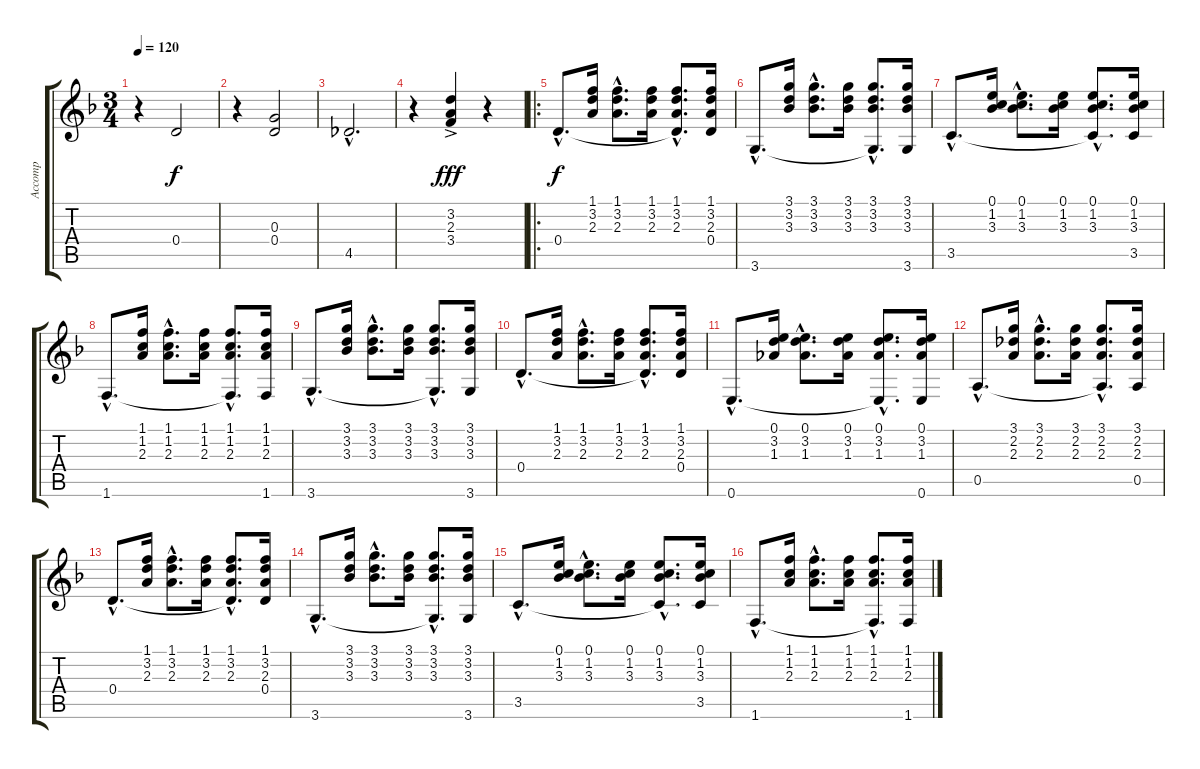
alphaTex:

\track ("Accomp" "Accomp") {instrument acousticguitarnylon}
\staff {score tabs}
\tuning (E4 B3 G3 D3 A2 E2) {hide}
\ts (3 4)
\tempo 120
\clef g2
\ks f
r.4{dy f volume 13 instrument acousticguitarnylon} 0.4.2 |
r.4 (0.3 0.4).2 |
4.5{hac}.2{d} |
r.4 (3.2{ac} 2.3 3.4{ac}).4{dy fff} r.4 |
\ro
0.4{hac}.8{d dy f volume 8} (1.1 3.2 2.3).16 (1.1{hac} 3.2{hac} 2.3{hac}).8{d} (1.1 3.2 2.3).16 (1.1{hac} 3.2{hac} 2.3{hac} 0.4{hac t}).8{d} (1.1 3.2 2.3 0.4).16 |
3.6{hac}.8{d} (3.1 3.2 3.3).16 (3.1{hac} 3.2{hac} 3.3{hac}).8{d} (3.1 3.2 3.3).16 (3.1{hac} 3.2{hac} 3.3{hac} 3.6{hac t}).8{d} (3.1 3.2 3.3 3.6).16 |
3.5{hac}.8{d} (0.1 1.2 3.3).16 (0.1{hac} 1.2{hac} 3.3{hac}).8{d} (0.1 1.2 3.3).16 (0.1{hac} 1.2{hac} 3.3{hac} 3.5{hac t}).8{d} (0.1 1.2 3.3 3.5).16 |
1.6{hac}.8{d} (1.1 1.2 2.3).16 (1.1{hac} 1.2{hac} 2.3{hac}).8{d} (1.1 1.2 2.3).16 (1.1{hac} 1.2{hac} 2.3{hac} 1.6{hac t}).8{d} (1.1 1.2 2.3 1.6).16 |
3.6{hac}.8{d} (3.1 3.2 3.3).16 (3.1{hac} 3.2{hac} 3.3{hac}).8{d} (3.1 3.2 3.3).16 (3.1{hac} 3.2{hac} 3.3{hac} 3.6{hac t}).8{d} (3.1 3.2 3.3 3.6).16 |
0.4{hac}.8{d} (1.1 3.2 2.3).16 (1.1{hac} 3.2{hac} 2.3{hac}).8{d} (1.1 3.2 2.3).16 (1.1{hac} 3.2{hac} 2.3{hac} 0.4{hac t}).8{d} (1.1 3.2 2.3 0.4).16 |
0.6{hac}.8{d} (0.1 3.2 1.3).16 (0.1{hac} 3.2{hac} 1.3{hac}).8{d} (0.1 3.2 1.3).16 (0.1{hac} 3.2{hac} 1.3{hac} 0.6{hac t}).8{d} (0.1 3.2 1.3 0.6).16 |
0.5{hac}.8{d} (3.1 2.2 2.3).16 (3.1{hac} 2.2{hac} 2.3{hac}).8{d} (3.1 2.2 2.3).16 (3.1{hac} 2.2{hac} 2.3{hac} 0.5{hac t}).8{d} (3.1 2.2 2.3 0.5).16 |
0.4{hac}.8{d} (1.1 3.2 2.3).16 (1.1{hac} 3.2{hac} 2.3{hac}).8{d} (1.1 3.2 2.3).16 (1.1{hac} 3.2{hac} 2.3{hac} 0.4{hac t}).8{d} (1.1 3.2 2.3 0.4).16 |
3.6{hac}.8{d} (3.1 3.2 3.3).16 (3.1{hac} 3.2{hac} 3.3{hac}).8{d} (3.1 3.2 3.3).16 (3.1{hac} 3.2{hac} 3.3{hac} 3.6{hac t}).8{d} (3.1 3.2 3.3 3.6).16 |
3.5{hac}.8{d} (0.1 1.2 3.3).16 (0.1{hac} 1.2{hac} 3.3{hac}).8{d} (0.1 1.2 3.3).16 (0.1{hac} 1.2{hac} 3.3{hac} 3.5{hac t}).8{d} (0.1 1.2 3.3 3.5).16 |
1.6{hac}.8{d} (1.1 1.2 2.3).16 (1.1{hac} 1.2{hac} 2.3{hac}).8{d} (1.1 1.2 2.3).16 (1.1{hac} 1.2{hac} 2.3{hac} 1.6{hac t}).8{d} (1.1 1.2 2.3 1.6).16
